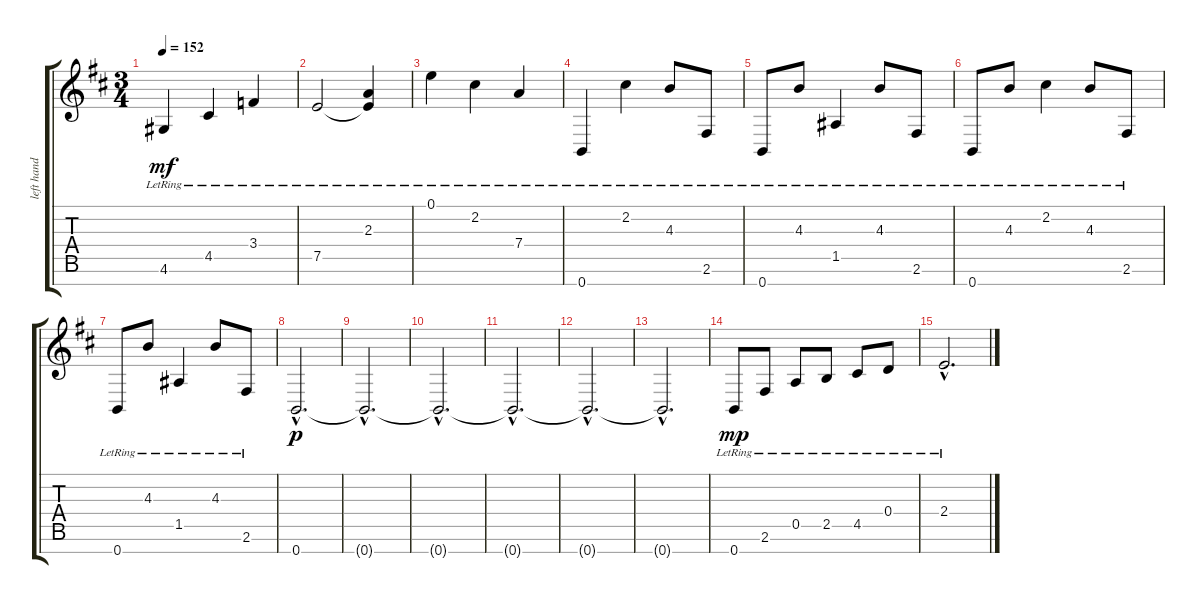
\track ("left hand" "left hand") {instrument acousticgrandpiano}
\staff {score tabs}
\tuning (E5 B4 G4 D4 A3 E3 B2) {hide}
\ts (3 4)
\tempo 152
\clef g2
\ks d
4.6{lr}.4{dy mf} 4.5{lr}.4 3.4{lr}.4 |
7.5{lr}.2 (2.3{lr} 7.5{t}).4 |
0.1{lr}.4 2.2{lr}.4 7.4{lr}.4 |
0.7{lr}.4 2.2{lr}.4 4.3{lr}.8 2.6{lr}.8 |
0.7{lr}.8 4.3{lr}.8 1.5{lr}.4 4.3{lr}.8 2.6{lr}.8 |
0.7{lr}.8 4.3{lr}.8 2.2{lr}.4 4.3{lr}.8 2.6{lr}.8 |
0.7{lr}.8 4.3{lr}.8 1.5{lr}.4 4.3{lr}.8 2.6{lr}.8 |
0.7{hac}.2{d dy p} |
0.7{hac t}.2{d} |
0.7{hac t}.2{d} |
0.7{hac t}.2{d} |
0.7{hac t}.2{d} |
0.7{hac t}.2{d} |
0.7{lr}.8{dy mp} 2.6{lr}.8 0.5{lr}.8 2.5{lr}.8 4.5{lr}.8 0.4{lr}.8 |
2.4{hac lr}.2{d}
